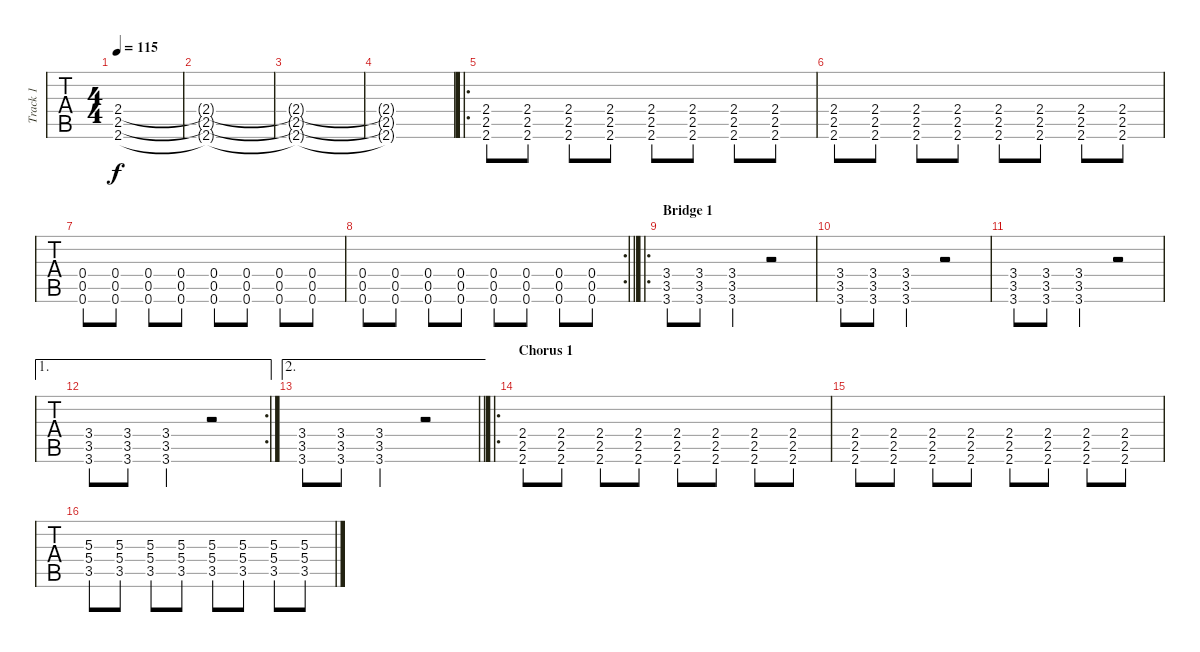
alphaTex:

\track ("Track 1" "Track 1") {instrument distortionguitar}
\staff {tabs}
\tuning (E4 B3 G3 D3 A2 D2) {hide}
\ts (4 4)
\tempo 115
\clef g2
\ks c
(2.4{t} 2.5{t} 2.6{t}).1{dy f} |
(2.4{t} 2.5{t} 2.6{t}).1 |
(2.4{t} 2.5{t} 2.6{t}).1 |
(2.4{t} 2.5{t} 2.6{t}).1 |
\ro
(2.4 2.5 2.6).8 (2.4 2.5 2.6).8 (2.4 2.5 2.6).8 (2.4 2.5 2.6).8 (2.4 2.5 2.6).8 (2.4 2.5 2.6).8 (2.4 2.5 2.6).8 (2.4 2.5 2.6).8 |
(2.4 2.5 2.6).8 (2.4 2.5 2.6).8 (2.4 2.5 2.6).8 (2.4 2.5 2.6).8 (2.4 2.5 2.6).8 (2.4 2.5 2.6).8 (2.4 2.5 2.6).8 (2.4 2.5 2.6).8 |
(0.4 0.5 0.6).8 (0.4 0.5 0.6).8 (0.4 0.5 0.6).8 (0.4 0.5 0.6).8 (0.4 0.5 0.6).8 (0.4 0.5 0.6).8 (0.4 0.5 0.6).8 (0.4 0.5 0.6).8 |
\rc 2
\barLineRight lightlight
(0.4 0.5 0.6).8 (0.4 0.5 0.6).8 (0.4 0.5 0.6).8 (0.4 0.5 0.6).8 (0.4 0.5 0.6).8 (0.4 0.5 0.6).8 (0.4 0.5 0.6).8 (0.4 0.5 0.6).8 |
\ro
\section ("" "Bridge 1")
(3.4 3.5 3.6).8 (3.4 3.5 3.6).8 (3.4 3.5 3.6).4 r.2 |
(3.4 3.5 3.6).8 (3.4 3.5 3.6).8 (3.4 3.5 3.6).4 r.2 |
(3.4 3.5 3.6).8 (3.4 3.5 3.6).8 (3.4 3.5 3.6).4 r.2 |
\ae 1
\rc 2
(3.4 3.5 3.6).8 (3.4 3.5 3.6).8 (3.4 3.5 3.6).4 r.2 |
\ae 2
\barLineRight lightlight
(3.4 3.5 3.6).8 (3.4 3.5 3.6).8 (3.4 3.5 3.6).4 r.2 |
\ro
\section ("" "Chorus 1")
(2.4 2.5 2.6).8 (2.4 2.5 2.6).8 (2.4 2.5 2.6).8 (2.4 2.5 2.6).8 (2.4 2.5 2.6).8 (2.4 2.5 2.6).8 (2.4 2.5 2.6).8 (2.4 2.5 2.6).8 |
(2.4 2.5 2.6).8 (2.4 2.5 2.6).8 (2.4 2.5 2.6).8 (2.4 2.5 2.6).8 (2.4 2.5 2.6).8 (2.4 2.5 2.6).8 (2.4 2.5 2.6).8 (2.4 2.5 2.6).8 |
(5.3 5.4 3.5).8 (5.3 5.4 3.5).8 (5.3 5.4 3.5).8 (5.3 5.4 3.5).8 (5.3 5.4 3.5).8 (5.3 5.4 3.5).8 (5.3 5.4 3.5).8 (5.3 5.4 3.5).8
